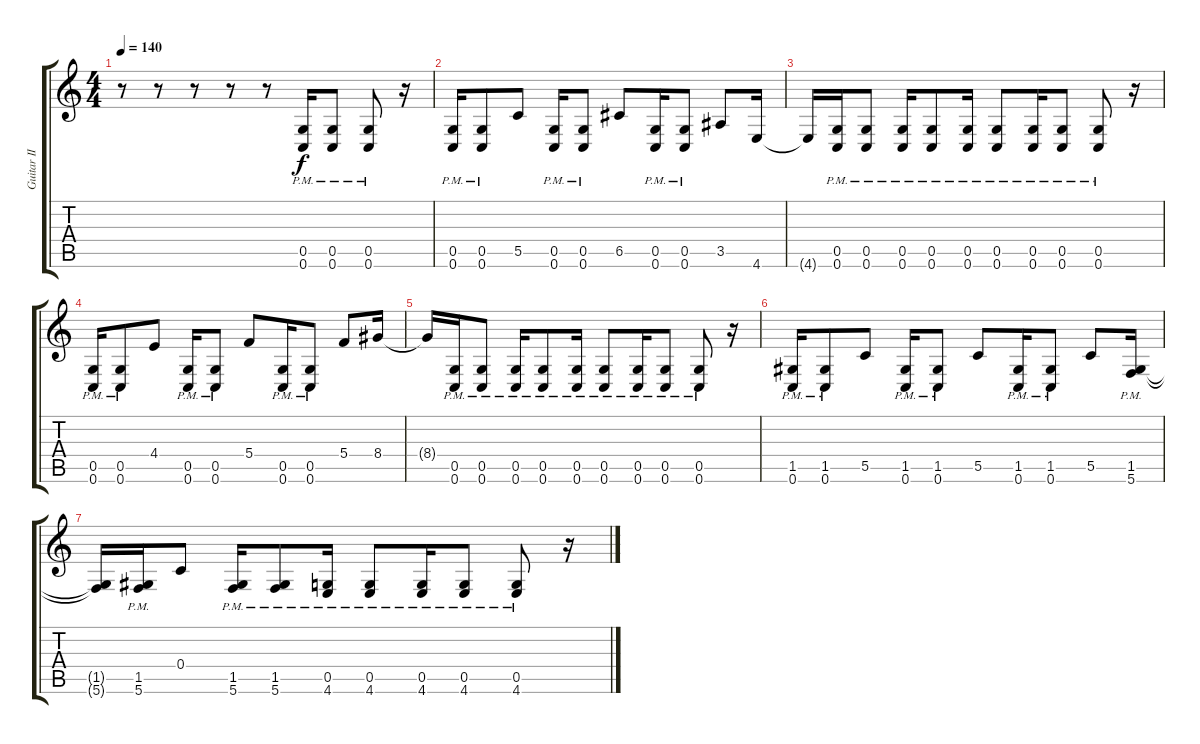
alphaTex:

\track ("Guitar II" "Guitar II") {instrument distortionguitar}
\staff {score tabs}
\tuning (D4 A3 F3 C3 G2 C2) {hide}
\ts (4 4)
\tempo 140
\clef g2
\ks c
r.8{dy f} r.8 r.8 r.8 r.8 (0.5{pm} 0.6{pm}).16 (0.5{pm} 0.6{pm}).8 (0.5{pm} 0.6{pm}).8 r.16 |
(0.5{pm} 0.6{pm}).16 (0.5{pm} 0.6{pm}).8 5.5.8 (0.5{pm} 0.6{pm}).16 (0.5{pm} 0.6{pm}).8 6.5.8 (0.5{pm} 0.6{pm}).16 (0.5{pm} 0.6{pm}).8 3.5.8 4.6.16 |
4.6{t}.16 (0.5{pm} 0.6{pm}).16 (0.5{pm} 0.6{pm}).8 (0.5{pm} 0.6{pm}).16 (0.5{pm} 0.6{pm}).8 (0.5{pm} 0.6{pm}).16 (0.5{pm} 0.6{pm}).8 (0.5{pm} 0.6{pm}).16 (0.5{pm} 0.6{pm}).8 (0.5{pm} 0.6{pm}).8 r.16 |
(0.5{pm} 0.6{pm}).16 (0.5{pm} 0.6{pm}).8 4.4.8 (0.5{pm} 0.6{pm}).16 (0.5{pm} 0.6{pm}).8 5.4.8 (0.5{pm} 0.6{pm}).16 (0.5{pm} 0.6{pm}).8 5.4.8 8.4.16 |
8.4{t}.16 (0.5{pm} 0.6{pm}).16 (0.5{pm} 0.6{pm}).8 (0.5{pm} 0.6{pm}).16 (0.5{pm} 0.6{pm}).8 (0.5{pm} 0.6{pm}).16 (0.5{pm} 0.6{pm}).8 (0.5{pm} 0.6{pm}).16 (0.5{pm} 0.6{pm}).8 (0.5{pm} 0.6{pm}).8 r.16 |
(1.5{pm} 0.6{pm}).16 (1.5{pm} 0.6{pm}).8 5.5.8 (1.5{pm} 0.6{pm}).16 (1.5{pm} 0.6{pm}).8 5.5.8 (1.5{pm} 0.6{pm}).16 (1.5{pm} 0.6{pm}).8 5.5.8 (1.5{pm} 5.6{pm}).16 |
(1.5{t} 5.6{t}).16 (1.5{pm} 5.6{pm}).16 0.4.8 (1.5{pm} 5.6{pm}).16 (1.5{pm} 5.6{pm}).8 (0.5{pm} 4.6{pm}).16 (0.5{pm} 4.6{pm}).8 (0.5{pm} 4.6{pm}).16 (0.5{pm} 4.6{pm}).8 (0.5{pm} 4.6{pm}).8 r.16
